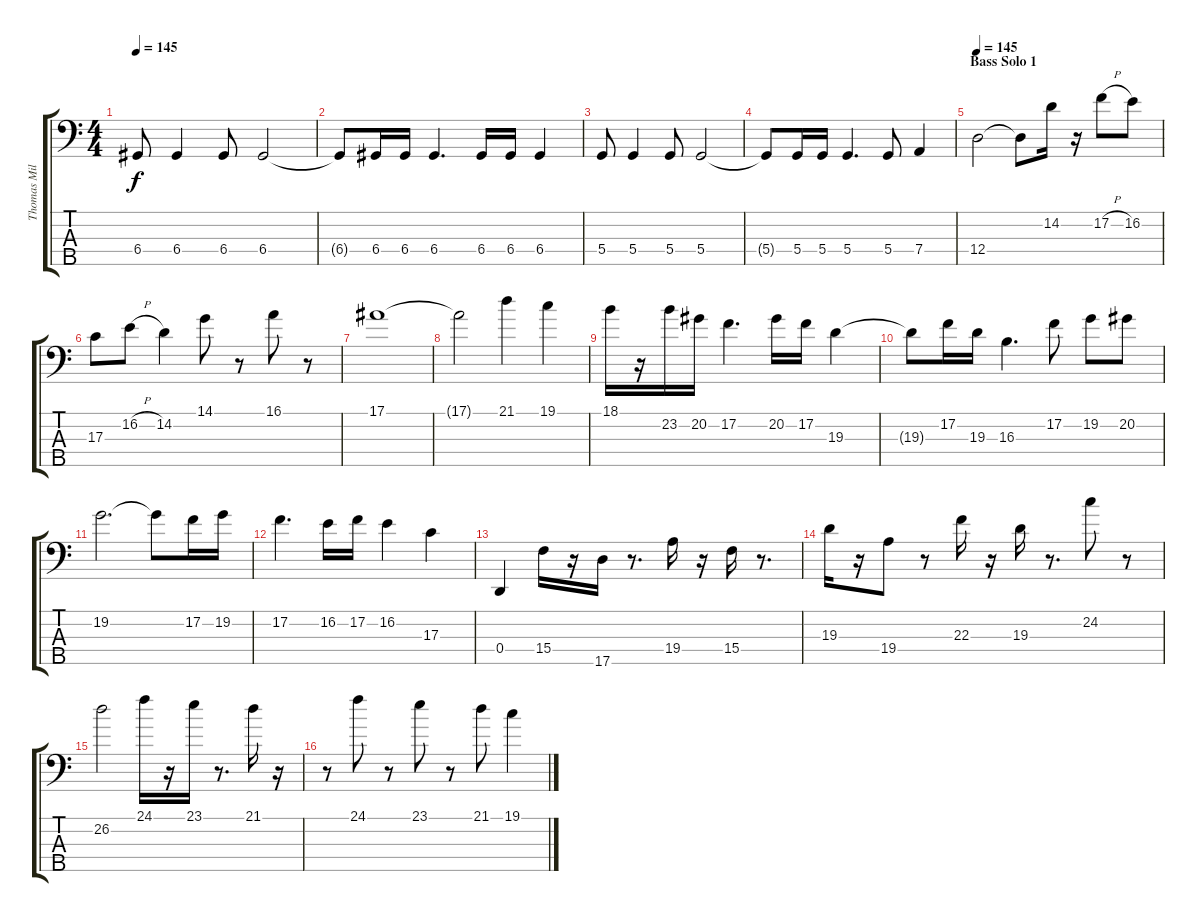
\track ("Thomas Miller" "Thomas Mil") {instrument electricbassfinger}
\staff {score tabs}
\tuning (F2 C2 G1 D1 A0) {hide}
\ts (4 4)
\tempo 145
\clef f4
\ks c
6.4.8{dy f} 6.4.4 6.4.8 6.4.2 |
6.4{t}.8 6.4.16 6.4.16 6.4.4{d} 6.4.16 6.4.16 6.4.4 |
5.4.8 5.4.4 5.4.8 5.4.2 |
5.4{t}.8 5.4.16 5.4.16 5.4.4{d} 5.4.8 7.4.4 |
\section ("" "Bass Solo 1")
\tempo 145
12.4.2 12.4{t}.8 14.2.16 r.16 17.2{h}.8 16.2.8 |
17.3.8 16.2{h}.8 14.2.4 14.1.8 r.8 16.1.8 r.8 |
17.1.1 |
17.1{t}.2 21.1.4 19.1.4 |
18.1.16 r.16 23.2.16 20.2.16 17.2.4{d} 20.2.16 17.2.16 19.3.4 |
19.3{t}.8 17.2.16 19.3.16 16.3.4{d} 17.2.8 19.2.8 20.2.8 |
19.2.2{d} 19.2{t}.8 17.2.16 19.2.16 |
17.2.4{d} 16.2.16 17.2.16 16.2.4 17.3.4 |
0.4.4 15.4.16 r.16 17.5.16 r.8{d} 19.4.16 r.16 15.4.16 r.8{d} |
19.3.16 r.16 19.4.8 r.8 22.3.16 r.16 19.3.16 r.8{d} 24.2.8 r.8 |
26.2.2 24.1.16 r.16 23.1.16 r.8{d} 21.1.16 r.16 |
r.8 24.1.8 r.8 23.1.8 r.8 21.1.8 19.1.4
